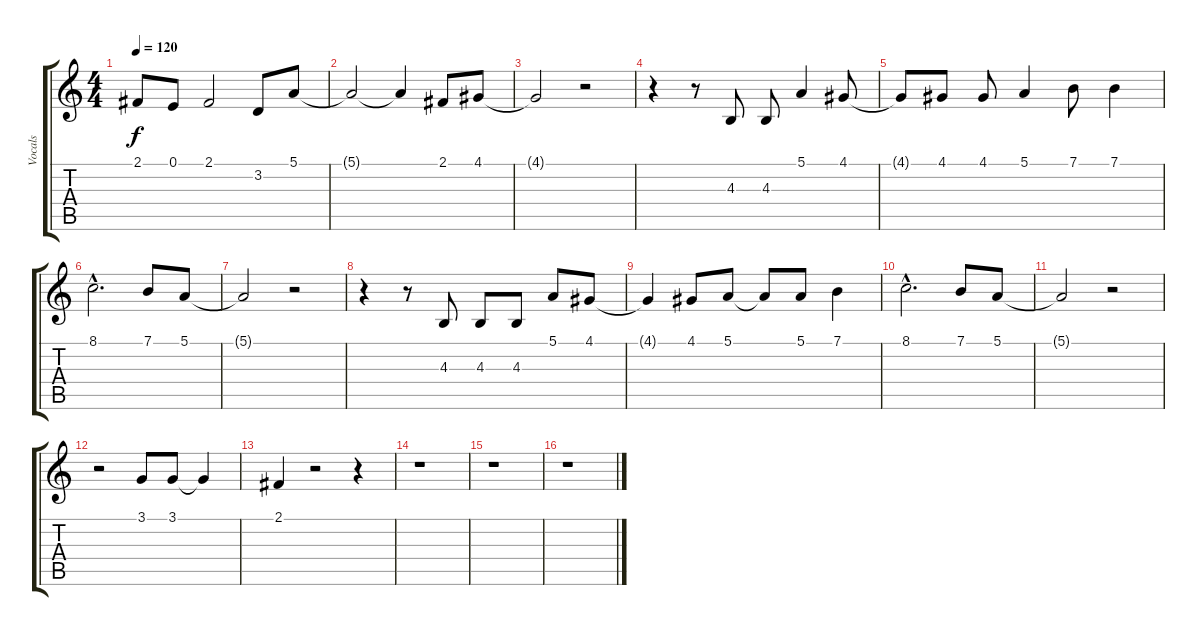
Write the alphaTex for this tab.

\track ("Vocals" "Vocals") {instrument tenorsax}
\staff {score tabs}
\tuning (E4 B3 G3 D3 A2 E2) {hide}
\ts (4 4)
\tempo 120
\clef g2
\ks c
2.1.8{dy f} 0.1.8 2.1.2 3.2.8 5.1.8 |
5.1{t}.2 5.1{t}.4 2.1.8 4.1.8 |
4.1{t}.2 r.2 |
r.4 r.8 4.3.8 4.3.8 5.1.4 4.1.8 |
4.1{t}.8 4.1.8 4.1.8 5.1.4 7.1.8 7.1.4 |
8.1{hac}.2{d} 7.1.8 5.1.8 |
5.1{t}.2 r.2 |
r.4 r.8 4.3.8 4.3.8 4.3.8 5.1.8 4.1.8 |
4.1{t}.4 4.1.8 5.1.8 5.1{t}.8 5.1.8 7.1.4 |
8.1{hac}.2{d} 7.1.8 5.1.8 |
5.1{t}.2 r.2 |
r.2 3.1.8 3.1.8 3.1{t}.4 |
2.1.4 r.2 r.4 |
r.1 |
r.1 |
r.1
